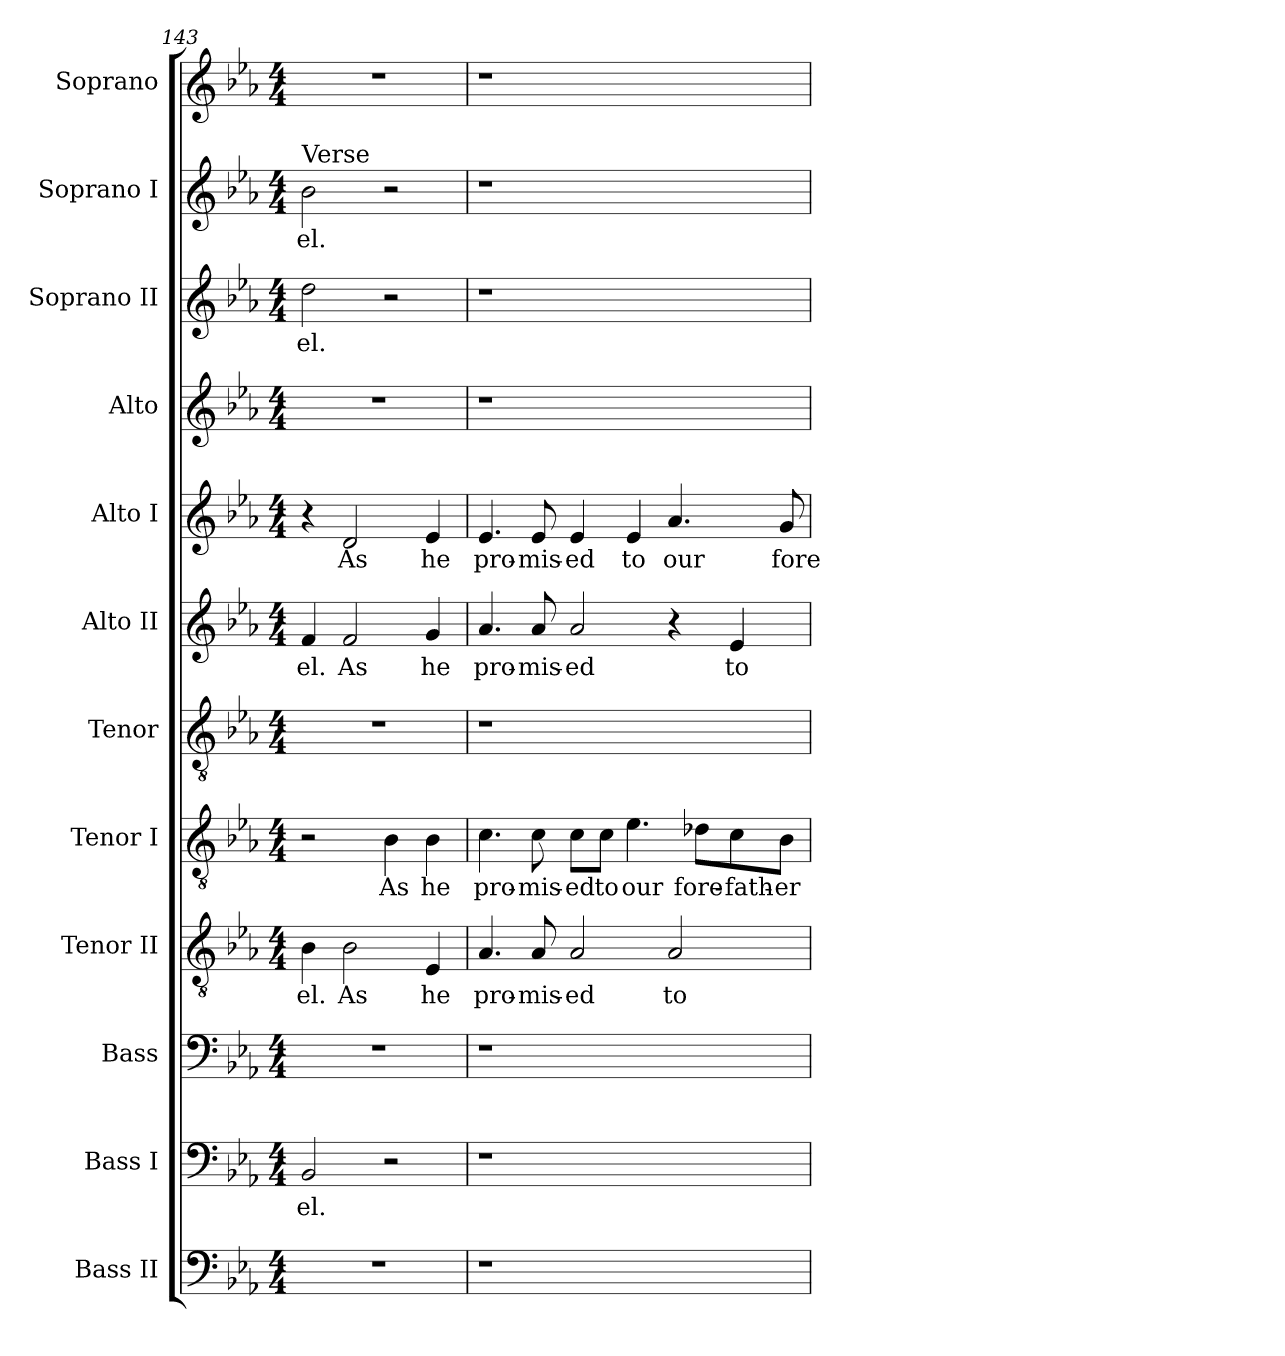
**kern	**kern	**text	**kern	**kern	**text	**kern	**text	**kern	**kern	**text	**kern	**text	**kern	**kern	**text	**kern	**text	**kern
*part12	*part11	*part11	*part10	*part9	*part9	*part8	*part8	*part7	*part6	*part6	*part5	*part5	*part4	*part3	*part3	*part2	*part2	*part1
*staff12	*staff11	*staff11	*staff10	*staff9	*staff9	*staff8	*staff8	*staff7	*staff6	*staff6	*staff5	*staff5	*staff4	*staff3	*staff3	*staff2	*staff2	*staff1
*I"Bass II	*I"Bass I	*	*I"Bass	*I"Tenor II	*	*I"Tenor I	*	*I"Tenor	*I"Alto II	*	*I"Alto I	*	*I"Alto	*I"Soprano II	*	*I"Soprano I	*	*I"Soprano
*I'BII	*I'BI	*	*I'B	*I'TII	*	*I'TI	*	*I'T	*I'AII	*	*I'AI	*	*I'A	*I'SII	*	*I'SI	*	*I'S
!!LO:PB:g=z
*clefF4	*clefF4	*	*clefF4	*clefGv2	*	*clefGv2	*	*clefGv2	*clefG2	*	*clefG2	*	*clefG2	*clefG2	*	*clefG2	*	*clefG2
*ITrd7c12	*	*	*ITrd7c12	*ITrd7c12	*	*ITrd7c12	*	*ITrd7c12	*	*	*	*	*	*	*	*	*	*
*k[b-e-a-]	*k[b-e-a-]	*	*k[b-e-a-]	*k[b-e-a-]	*	*k[b-e-a-]	*	*k[b-e-a-]	*k[b-e-a-]	*	*k[b-e-a-]	*	*k[b-e-a-]	*k[b-e-a-]	*	*k[b-e-a-]	*	*k[b-e-a-]
*E-:	*E-:	*	*E-:	*E-:	*	*E-:	*	*E-:	*E-:	*	*E-:	*	*E-:	*E-:	*	*E-:	*	*E-:
*M4/4	*M4/4	*	*M4/4	*M4/4	*	*M4/4	*	*M4/4	*M4/4	*	*M4/4	*	*M4/4	*M4/4	*	*M4/4	*	*M4/4
=143	=143	=143	=143	=143	=143	=143	=143	=143	=143	=143	=143	=143	=143	=143	=143	=143	=143	=143
!	!	!LO:LY:b:color=#000000	!	!	!	!	!	!	!	!	!	!	!	!	!	!	!	!
!	!	!	!	!	!LO:LY:b:color=#000000	!	!	!	!	!	!	!	!	!	!	!	!	!
!	!	!	!	!	!	!	!	!	!	!LO:LY:b:color=#000000	!	!	!	!	!	!	!	!
!	!	!	!	!	!	!	!	!	!	!	!	!	!	!	!LO:LY:b:color=#000000	!	!	!
!	!	!	!	!	!	!	!	!	!	!	!	!	!	!	!	!LO:TX:a:t=Verse	!	!
!	!	!	!	!	!	!	!	!	!	!	!	!	!	!	!	!	!LO:LY:b:color=#000000	!
1r	2BB-i/	-el.	1r	4BB-i\	-el.	2r	.	1r	4fi/	-el.	4r	.	1r	2ddi\	-el.	2b-i\	-el.	1r
!	!	!	!	!	!LO:LY:b:color=#000000	!	!	!	!	!	!	!	!	!	!	!	!	!
!	!	!	!	!	!	!	!	!	!	!LO:LY:b:color=#000000	!	!	!	!	!	!	!	!
!	!	!	!	!	!	!	!	!	!	!	!	!LO:LY:b:color=#000000	!	!	!	!	!	!
.	.	.	.	2BB-i\	As	.	.	.	2fi/	As	2di/	As	.	.	.	.	.	.
!	!	!	!	!	!	!	!LO:LY:b:color=#000000	!	!	!	!	!	!	!	!	!	!	!
.	2r	.	.	.	.	4BB-i\	As	.	.	.	.	.	.	2r	.	2r	.	.
!	!	!	!	!	!LO:LY:b:color=#000000	!	!	!	!	!	!	!	!	!	!	!	!	!
!	!	!	!	!	!	!	!LO:LY:b:color=#000000	!	!	!	!	!	!	!	!	!	!	!
!	!	!	!	!	!	!	!	!	!	!LO:LY:b:color=#000000	!	!	!	!	!	!	!	!
!	!	!	!	!	!	!	!	!	!	!	!	!LO:LY:b:color=#000000	!	!	!	!	!	!
.	.	.	.	4EE-i/	he	4BB-i\	he	.	4gi/	he	4e-i/	he	.	.	.	.	.	.
=144	=144	=144	=144	=144	=144	=144	=144	=144	=144	=144	=144	=144	=144	=144	=144	=144	=144	=144
!LO:N:vis=1	!LO:N:vis=1	!	!LO:N:vis=1	!	!	!	!	!	!	!	!	!	!	!	!	!	!	!
!	!	!	!	!	!LO:LY:b:color=#000000	!	!	!	!	!	!	!	!	!	!	!	!	!
!	!	!	!	!	!	!	!LO:LY:b:color=#000000	!LO:N:vis=1	!	!	!	!	!	!	!	!	!	!
!	!	!	!	!	!	!	!	!	!	!LO:LY:b:color=#000000	!	!	!	!	!	!	!	!
!	!	!	!	!	!	!	!	!	!	!	!	!LO:LY:b:color=#000000	!LO:N:vis=1	!LO:N:vis=1	!	!LO:N:vis=1	!	!LO:N:vis=1
1r	1r	.	1r	4.AA-i/	pro-	4.Ci\	pro-	1r	4.a-i/	pro-	4.e-i/	pro-	1r	1r	.	1r	.	1r
!	!	!	!	!	!LO:LY:b:color=#000000	!	!	!	!	!	!	!	!	!	!	!	!	!
!	!	!	!	!	!	!	!LO:LY:b:color=#000000	!	!	!	!	!	!	!	!	!	!	!
!	!	!	!	!	!	!	!	!	!	!LO:LY:b:color=#000000	!	!	!	!	!	!	!	!
!	!	!	!	!	!	!	!	!	!	!	!	!LO:LY:b:color=#000000	!	!	!	!	!	!
.	.	.	.	8AA-i/	-mis-	8Ci\	-mis-	.	8a-i/	-mis-	8e-i/	-mis-	.	.	.	.	.	.
!	!	!	!	!	!LO:LY:b:color=#000000	!	!	!	!	!	!	!	!	!	!	!	!	!
!	!	!	!	!	!	!	!LO:LY:b:color=#000000	!	!	!	!	!	!	!	!	!	!	!
!	!	!	!	!	!	!	!	!	!	!LO:LY:b:color=#000000	!	!	!	!	!	!	!	!
!	!	!	!	!	!	!	!	!	!	!	!	!LO:LY:b:color=#000000	!	!	!	!	!	!
.	.	.	.	2AA-i/	-ed	8Ci\L	-ed	.	2a-i/	-ed	4e-i/	-ed	.	.	.	.	.	.
!	!	!	!	!	!	!	!LO:LY:b:color=#000000	!	!	!	!	!	!	!	!	!	!	!
.	.	.	.	.	.	8Ci\J	to	.	.	.	.	.	.	.	.	.	.	.
!	!	!	!	!	!	!	!LO:LY:b:color=#000000	!	!	!	!	!	!	!	!	!	!	!
!	!	!	!	!	!	!	!	!	!	!	!	!LO:LY:b:color=#000000	!	!	!	!	!	!
.	.	.	.	.	.	4.E-i\	our	.	.	.	4e-i/	to	.	.	.	.	.	.
!	!	!	!	!	!LO:LY:b:color=#000000	!	!	!	!	!	!	!	!	!	!	!	!	!
!	!	!	!	!	!	!	!	!	!	!	!	!LO:LY:b:color=#000000	!	!	!	!	!	!
2ryy	2ryy	.	2ryy	2AA-i/	to	.	.	2ryy	4r	.	4.a-i/	our	2ryy	2ryy	.	2ryy	.	2ryy
!	!	!	!	!	!	!	!LO:LY:b:color=#000000	!	!	!	!	!	!	!	!	!	!	!
.	.	.	.	.	.	8D-Xi\L	fore-	.	.	.	.	.	.	.	.	.	.	.
!	!	!	!	!	!	!	!LO:LY:b:color=#000000	!	!	!	!	!	!	!	!	!	!	!
!	!	!	!	!	!	!	!	!	!	!LO:LY:b:color=#000000	!	!	!	!	!	!	!	!
.	.	.	.	.	.	8Ci\	-fath-	.	4e-i/	to	.	.	.	.	.	.	.	.
!	!	!	!	!	!	!	!LO:LY:b:color=#000000	!	!	!	!	!	!	!	!	!	!	!
!	!	!	!	!	!	!	!	!	!	!	!	!LO:LY:b:color=#000000	!	!	!	!	!	!
.	.	.	.	.	.	8BB-i\J	-er	.	.	.	8gi/	fore-	.	.	.	.	.	.
=	=	=	=	=	=	=	=	=	=	=	=	=	=	=	=	=	=	=
*-	*-	*-	*-	*-	*-	*-	*-	*-	*-	*-	*-	*-	*-	*-	*-	*-	*-	*-
